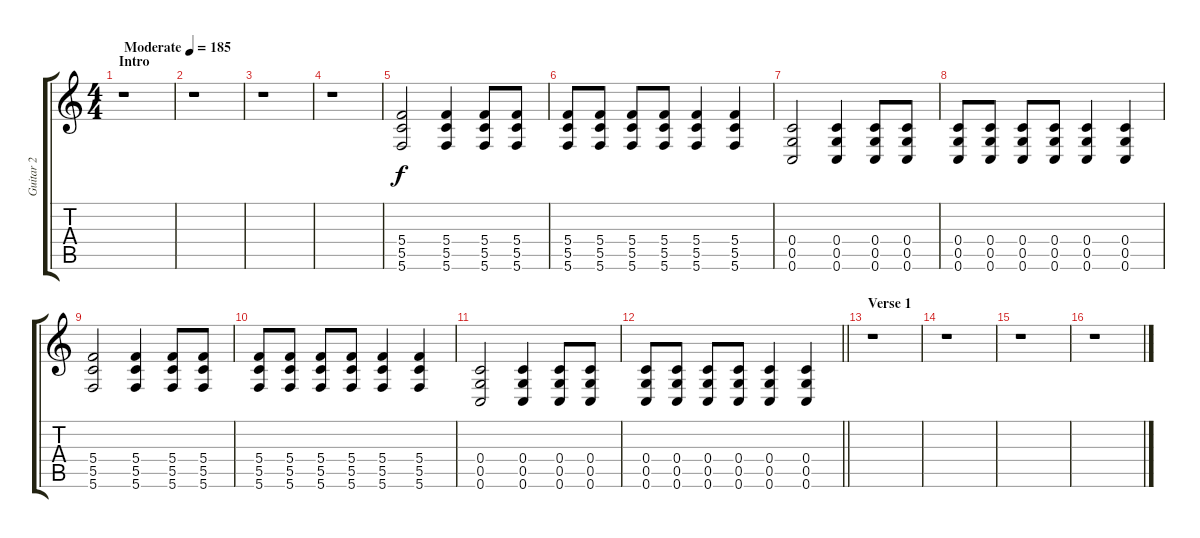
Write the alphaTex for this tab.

\track ("Guitar 2" "Guitar 2") {instrument overdrivenguitar}
\staff {score tabs}
\tuning (D4 A3 F3 C3 G2 C2) {hide}
\ts (4 4)
\section ("" "Intro")
\tempo (185 "Moderate")
\clef g2
\ks c
r.1{dy f instrument overdrivenguitar} |
r.1 |
r.1 |
r.1 |
(5.4 5.5 5.6).2 (5.4 5.5 5.6).4 (5.4 5.5 5.6).8 (5.4 5.5 5.6).8 |
(5.4 5.5 5.6).8 (5.4 5.5 5.6).8 (5.4 5.5 5.6).8 (5.4 5.5 5.6).8 (5.4 5.5 5.6).4 (5.4 5.5 5.6).4 |
(0.4 0.5 0.6).2 (0.4 0.5 0.6).4 (0.4 0.5 0.6).8 (0.4 0.5 0.6).8 |
(0.4 0.5 0.6).8 (0.4 0.5 0.6).8 (0.4 0.5 0.6).8 (0.4 0.5 0.6).8 (0.4 0.5 0.6).4 (0.4 0.5 0.6).4 |
(5.4 5.5 5.6).2 (5.4 5.5 5.6).4 (5.4 5.5 5.6).8 (5.4 5.5 5.6).8 |
(5.4 5.5 5.6).8 (5.4 5.5 5.6).8 (5.4 5.5 5.6).8 (5.4 5.5 5.6).8 (5.4 5.5 5.6).4 (5.4 5.5 5.6).4 |
(0.4 0.5 0.6).2 (0.4 0.5 0.6).4 (0.4 0.5 0.6).8 (0.4 0.5 0.6).8 |
\barLineRight lightlight
(0.4 0.5 0.6).8 (0.4 0.5 0.6).8 (0.4 0.5 0.6).8 (0.4 0.5 0.6).8 (0.4 0.5 0.6).4 (0.4 0.5 0.6).4 |
\section ("" "Verse 1")
r.1 |
r.1 |
r.1 |
r.1
